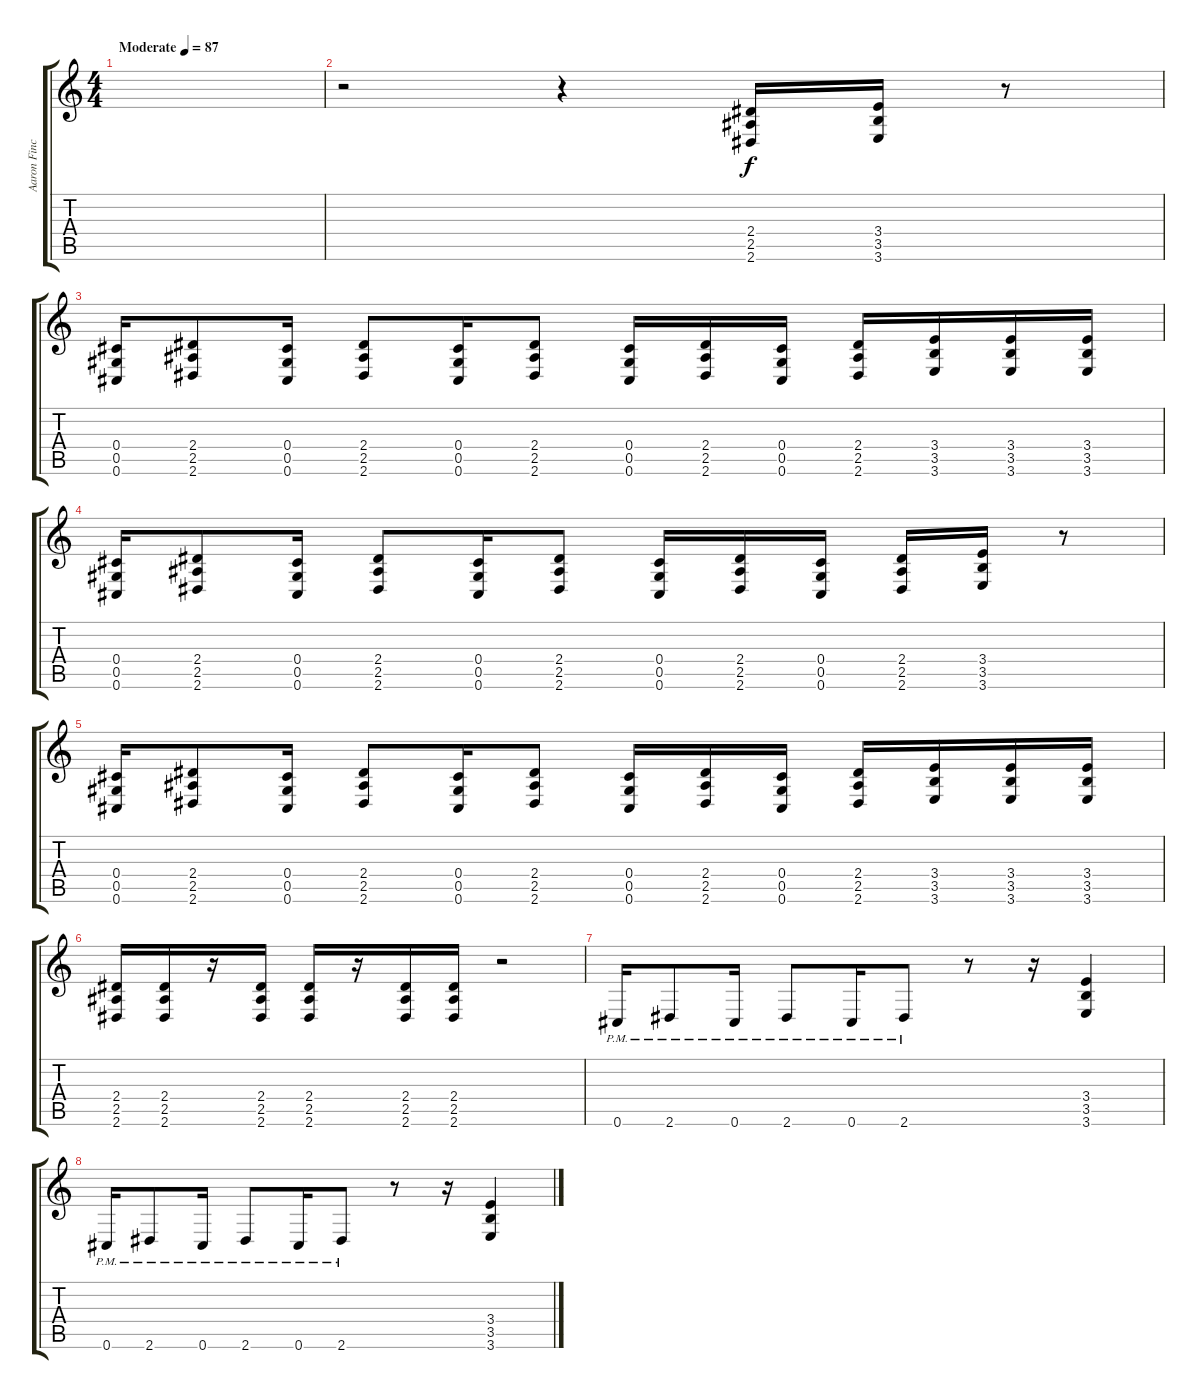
\track ("Aaron Fincke Guitar" "Aaron Finc") {instrument distortionguitar}
\staff {score tabs}
\tuning (Eb4 Bb3 Gb3 Db3 Ab2 Db2) {hide}
\ts (4 4)
\tempo (87 "Moderate")
\clef g2
\ks c
|
r.2 r.4 (2.4 2.5 2.6).16 (3.4 3.5 3.6).16 r.8 |
(0.4 0.5 0.6).16 (2.4 2.5 2.6).8 (0.4 0.5 0.6).16 (2.4 2.5 2.6).8 (0.4 0.5 0.6).16 (2.4 2.5 2.6).8 (0.4 0.5 0.6).16 (2.4 2.5 2.6).16 (0.4 0.5 0.6).16 (2.4 2.5 2.6).16 (3.4 3.5 3.6).16 (3.4 3.5 3.6).16 (3.4 3.5 3.6).16 |
(0.4 0.5 0.6).16 (2.4 2.5 2.6).8 (0.4 0.5 0.6).16 (2.4 2.5 2.6).8 (0.4 0.5 0.6).16 (2.4 2.5 2.6).8 (0.4 0.5 0.6).16 (2.4 2.5 2.6).16 (0.4 0.5 0.6).16 (2.4 2.5 2.6).16 (3.4 3.5 3.6).16 r.8 |
(0.4 0.5 0.6).16 (2.4 2.5 2.6).8 (0.4 0.5 0.6).16 (2.4 2.5 2.6).8 (0.4 0.5 0.6).16 (2.4 2.5 2.6).8 (0.4 0.5 0.6).16 (2.4 2.5 2.6).16 (0.4 0.5 0.6).16 (2.4 2.5 2.6).16 (3.4 3.5 3.6).16 (3.4 3.5 3.6).16 (3.4 3.5 3.6).16 |
(2.4 2.5 2.6).16 (2.4 2.5 2.6).16 r.16 (2.4 2.5 2.6).16 (2.4 2.5 2.6).16 r.16 (2.4 2.5 2.6).16 (2.4 2.5 2.6).16 r.2 |
0.6{pm}.16 2.6{pm}.8 0.6{pm}.16 2.6{pm}.8 0.6{pm}.16 2.6{pm}.8 r.8 r.16 (3.4 3.5 3.6).4 |
0.6{pm}.16 2.6{pm}.8 0.6{pm}.16 2.6{pm}.8 0.6{pm}.16 2.6{pm}.8 r.8 r.16 (3.4 3.5 3.6).4
